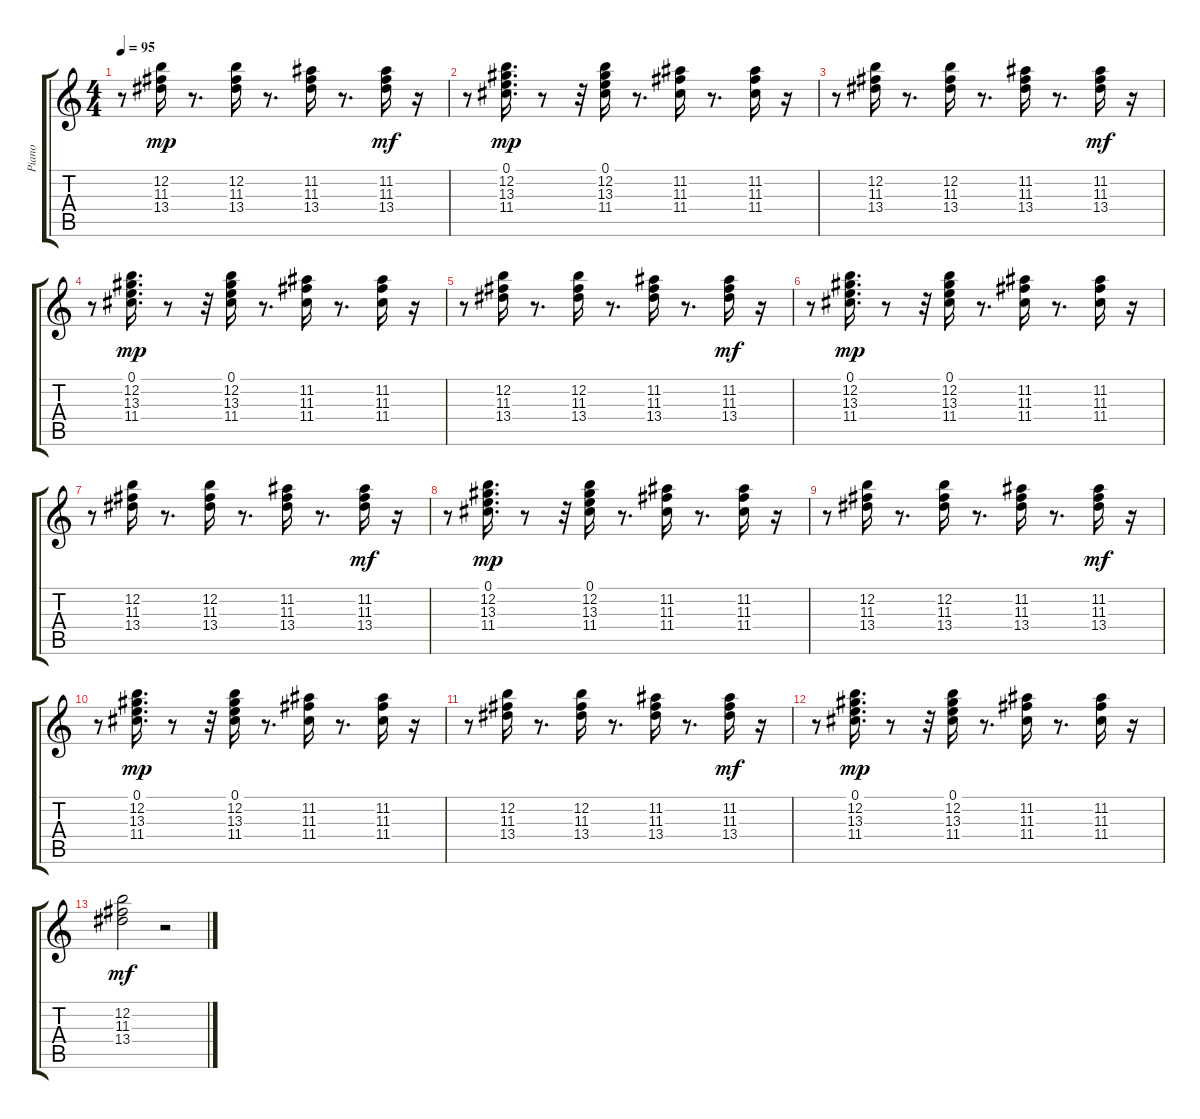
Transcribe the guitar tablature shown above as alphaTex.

\track ("Piano" "Piano") {instrument electricguitarclean}
\staff {score tabs}
\tuning (E4 B3 G3 D3 A2 E2) {hide}
\ts (4 4)
\tempo 95
\clef g2
\ks c
r.8{dy mp} (12.2 11.3 13.4).16 r.8{d} (12.2 11.3 13.4).16 r.8{d} (11.2 11.3 13.4).16 r.8{d} (11.2 11.3 13.4).16{dy mf} r.16 |
r.8 (0.1 12.2 13.3 11.4).16{d dy mp} r.8 r.32 (0.1 12.2 13.3 11.4).16 r.8{d} (11.2 11.3 11.4).16 r.8{d} (11.2 11.3 11.4).16 r.16 |
r.8 (12.2 11.3 13.4).16 r.8{d} (12.2 11.3 13.4).16 r.8{d} (11.2 11.3 13.4).16 r.8{d} (11.2 11.3 13.4).16{dy mf} r.16 |
r.8 (0.1 12.2 13.3 11.4).16{d dy mp} r.8 r.32 (0.1 12.2 13.3 11.4).16 r.8{d} (11.2 11.3 11.4).16 r.8{d} (11.2 11.3 11.4).16 r.16 |
r.8 (12.2 11.3 13.4).16 r.8{d} (12.2 11.3 13.4).16 r.8{d} (11.2 11.3 13.4).16 r.8{d} (11.2 11.3 13.4).16{dy mf} r.16 |
r.8 (0.1 12.2 13.3 11.4).16{d dy mp} r.8 r.32 (0.1 12.2 13.3 11.4).16 r.8{d} (11.2 11.3 11.4).16 r.8{d} (11.2 11.3 11.4).16 r.16 |
r.8 (12.2 11.3 13.4).16 r.8{d} (12.2 11.3 13.4).16 r.8{d} (11.2 11.3 13.4).16 r.8{d} (11.2 11.3 13.4).16{dy mf} r.16 |
r.8 (0.1 12.2 13.3 11.4).16{d dy mp} r.8 r.32 (0.1 12.2 13.3 11.4).16 r.8{d} (11.2 11.3 11.4).16 r.8{d} (11.2 11.3 11.4).16 r.16 |
r.8 (12.2 11.3 13.4).16 r.8{d} (12.2 11.3 13.4).16 r.8{d} (11.2 11.3 13.4).16 r.8{d} (11.2 11.3 13.4).16{dy mf} r.16 |
r.8 (0.1 12.2 13.3 11.4).16{d dy mp} r.8 r.32 (0.1 12.2 13.3 11.4).16 r.8{d} (11.2 11.3 11.4).16 r.8{d} (11.2 11.3 11.4).16 r.16 |
r.8 (12.2 11.3 13.4).16 r.8{d} (12.2 11.3 13.4).16 r.8{d} (11.2 11.3 13.4).16 r.8{d} (11.2 11.3 13.4).16{dy mf} r.16 |
r.8 (0.1 12.2 13.3 11.4).16{d dy mp} r.8 r.32 (0.1 12.2 13.3 11.4).16 r.8{d} (11.2 11.3 11.4).16 r.8{d} (11.2 11.3 11.4).16 r.16 |
(12.2 11.3 13.4).2{dy mf} r.2
